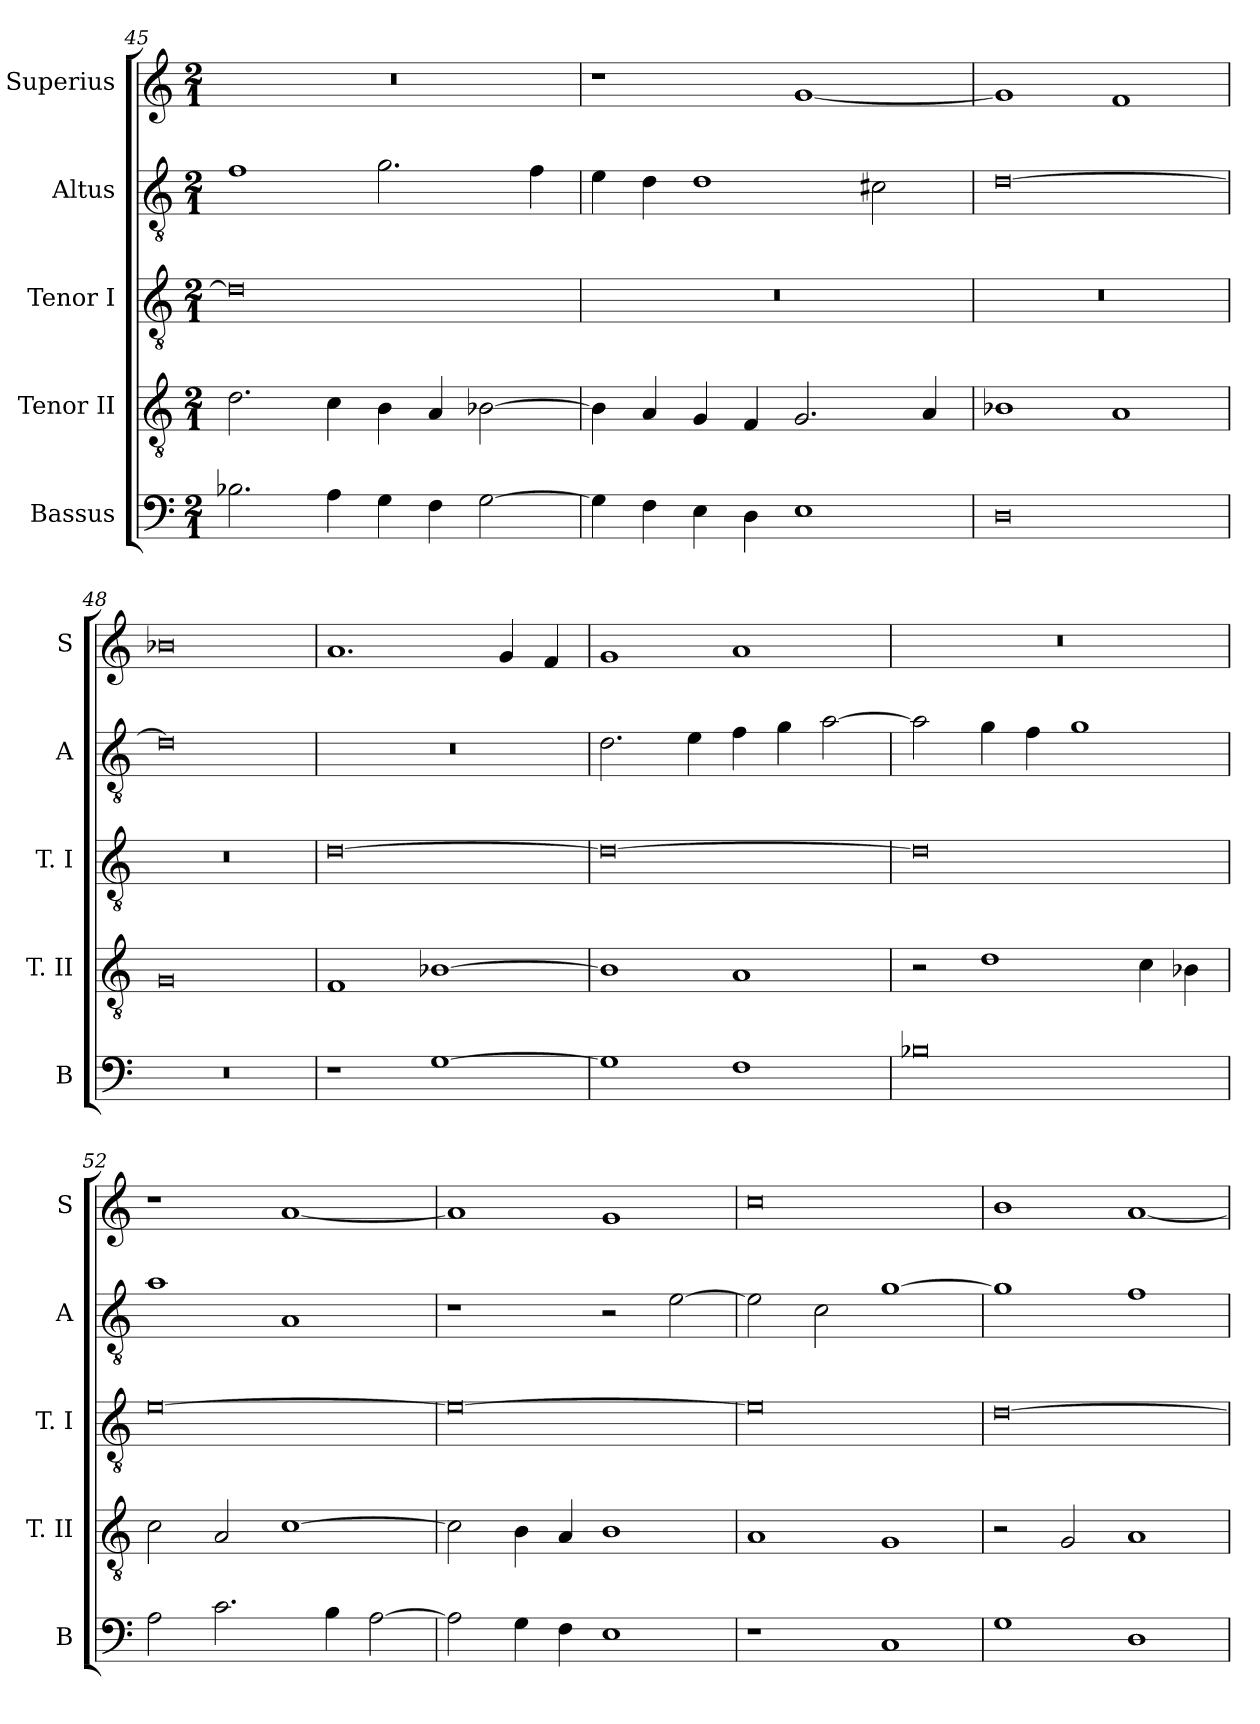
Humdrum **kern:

**kern	**kern	**kern	**kern	**kern
*part5	*part4	*part3	*part2	*part1
*staff5	*staff4	*staff3	*staff2	*staff1
*I"Bassus	*I"Tenor II	*I"Tenor I	*I"Altus	*I"Superius
*I'B	*I'T. II	*I'T. I	*I'A	*I'S
*clefF4	*clefGv2	*clefGv2	*clefGv2	*clefG2
*k[]	*k[]	*k[]	*k[]	*k[]
*C:	*C:	*C:	*C:	*C:
*M2/1	*M2/1	*M2/1	*M2/1	*M2/1
=45	=45	=45	=45	=45
2.B-X	2.d	0d]	1f	0r
4A	4c	.	.	.
4G	4B	.	2.g	.
4F	4A	.	.	.
[2G	[2B-X	.	.	.
.	.	.	4f	.
=46	=46	=46	=46	=46
4G]	4B-]	0r	4e	1r
4F	4A	.	4d	.
4E	4G	.	1d	.
4D	4F	.	.	.
1E	2.G	.	.	[1g
.	.	.	2c#X	.
.	4A	.	.	.
=47	=47	=47	=47	=47
0D	1B-X	0r	[0d	1g]
.	1A	.	.	1f
=48	=48	=48	=48	=48
0r	0G	0r	0d]	0b-X
=49	=49	=49	=49	=49
1r	1F	[0d	0r	1.a
[1G	[1B-X	.	.	.
.	.	.	.	4g
.	.	.	.	4f
=50	=50	=50	=50	=50
1G]	1B-]	0d_	2.d	1g
.	.	.	4e	.
1F	1A	.	4f	1a
.	.	.	4g	.
.	.	.	[2a	.
=51	=51	=51	=51	=51
0B-X	2r	0d]	2a]	0r
.	1d	.	4g	.
.	.	.	4f	.
.	.	.	1g	.
.	4c	.	.	.
.	4B-X	.	.	.
=52	=52	=52	=52	=52
2A	2c	[0e	1a	1r
2.c	2A	.	.	.
.	[1c	.	1A	[1a
4B	.	.	.	.
[2A	.	.	.	.
=53	=53	=53	=53	=53
2A]	2c]	0e_	1r	1a]
4G	4B	.	.	.
4F	4A	.	.	.
1E	1B	.	2r	1g
.	.	.	[2e	.
=54	=54	=54	=54	=54
1r	1A	0e]	2e]	0cc
.	.	.	2c	.
1C	1G	.	[1g	.
=55	=55	=55	=55	=55
1G	2r	[0d	1g]	1b
.	2G	.	.	.
1D	1A	.	1f	[1a
=	=	=	=	=
*-	*-	*-	*-	*-
